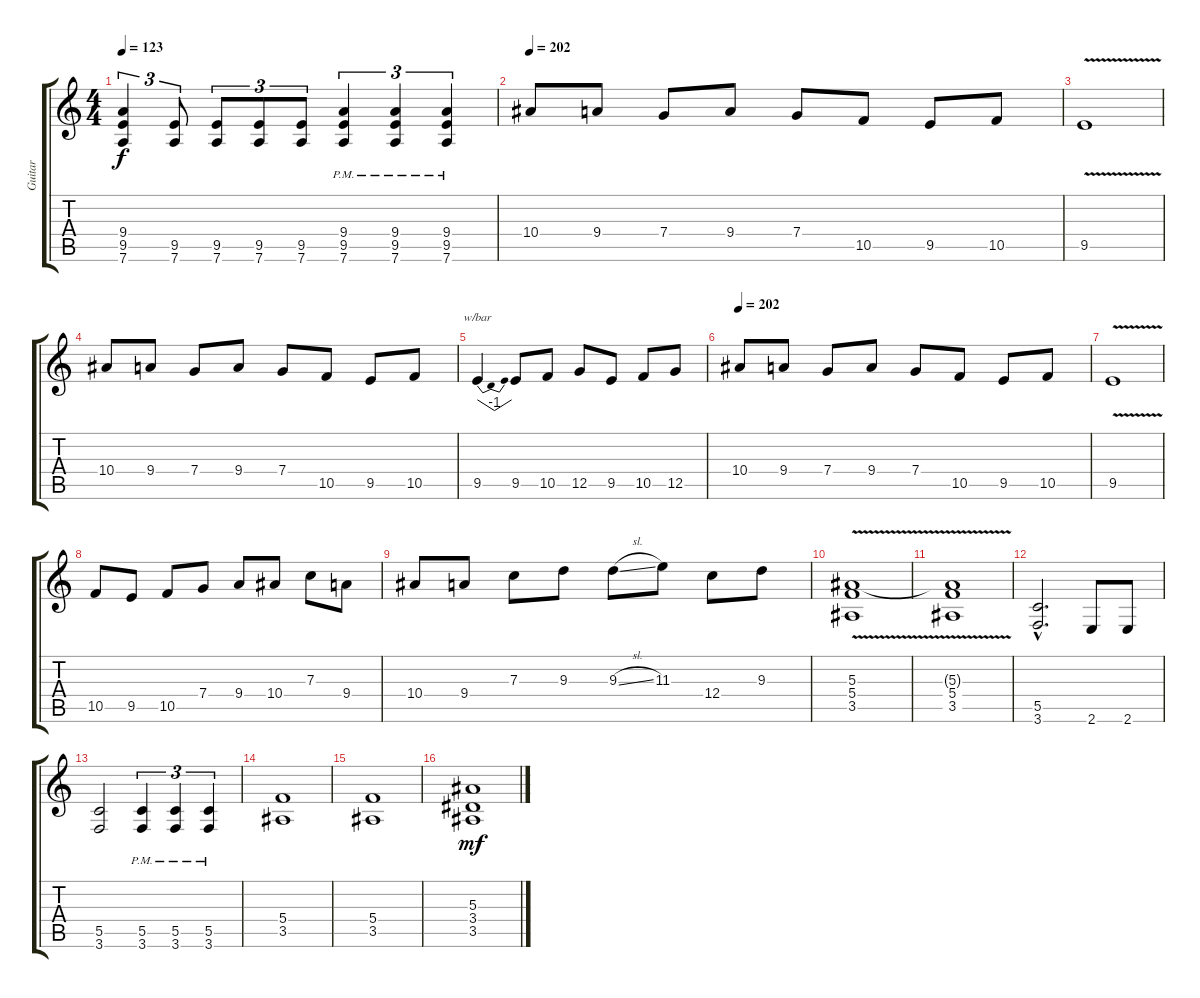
\track ("Guitar " "Guitar ") {instrument overdrivenguitar}
\staff {score tabs}
\tuning (D4 A3 F3 C3 G2 D2) {hide}
\ts (4 4)
\tempo 123
\clef g2
\ks c
(9.4 9.5 7.6).4{tu (3 2) dy f} (9.5 7.6).8{tu (3 2)} (9.5 7.6).8{tu (3 2)} (9.5 7.6).8{tu (3 2)} (9.5 7.6).8{tu (3 2)} (9.4{pm} 9.5{pm} 7.6{pm}).4{tu (3 2)} (9.4{pm} 9.5{pm} 7.6{pm}).4{tu (3 2)} (9.4{pm} 9.5{pm} 7.6{pm}).4{tu (3 2)} |
\tempo 202
10.4.8 9.4.8 7.4.8 9.4.8 7.4.8 10.5.8 9.5.8 10.5.8 |
9.5{v}.1 |
10.4.8 9.4.8 7.4.8 9.4.8 7.4.8 10.5.8 9.5.8 10.5.8 |
9.5.4{tbe (dip default 0 0 30 -4 60 0)} 9.5.8 10.5.8 12.5.8 9.5.8 10.5.8 12.5.8 |
\tempo 202
10.4.8 9.4.8 7.4.8 9.4.8 7.4.8 10.5.8 9.5.8 10.5.8 |
9.5{v}.1 |
10.5.8 9.5.8 10.5.8 7.4.8 9.4.8 10.4.8 7.3.8 9.4.8 |
10.4.8 9.4.8 7.3.8 9.3.8 9.3{sl}.8 11.3.8 12.4.8 9.3.8 |
(5.3{v} 5.4{v} 3.5{v}).1 |
(5.3{t} 5.4 3.5).1 |
(5.5{hac} 3.6{hac}).2{d} 2.6.8 2.6.8 |
(5.5 3.6).2 (5.5{pm} 3.6{pm}).4{tu (3 2)} (5.5{pm} 3.6{pm}).4{tu (3 2)} (5.5{pm} 3.6{pm}).4{tu (3 2)} |
(5.4 3.5).1 |
(5.4 3.5).1 |
(5.3 3.4 3.5).1{dy mf}
